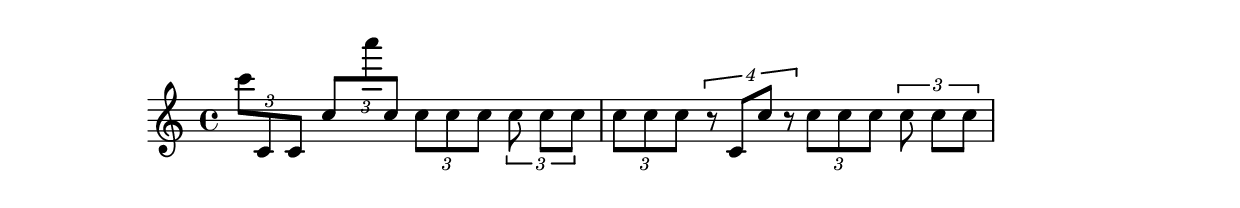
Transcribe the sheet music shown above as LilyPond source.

\version "1.3.117"

\score { 
  \context Voice \notes\relative c'' {

	\times 2/3 { c'8 c,, c }
	\times 2/3 { c'8 c'' c,, }

  
  \times 2/3 { [c8 c c]  }
  \times 2/3 { c8 [c c]  }

    \times 2/3 { [c8 c c]  }
  \times 2/4 { r8 [c, c'] r8 }


  
  \property Voice.TupletBracket \set #'tuplet-bracket-visibility = #'if-no-beam  
  \times 2/3 { [c8 c c]  }
  \property Voice.TupletBracket \set #'direction = #1
  \property Voice.TupletBracket \set #'tuplet-number-visibility = ##f
  \times 2/3 { c8 [c c]  }
    

}
}
